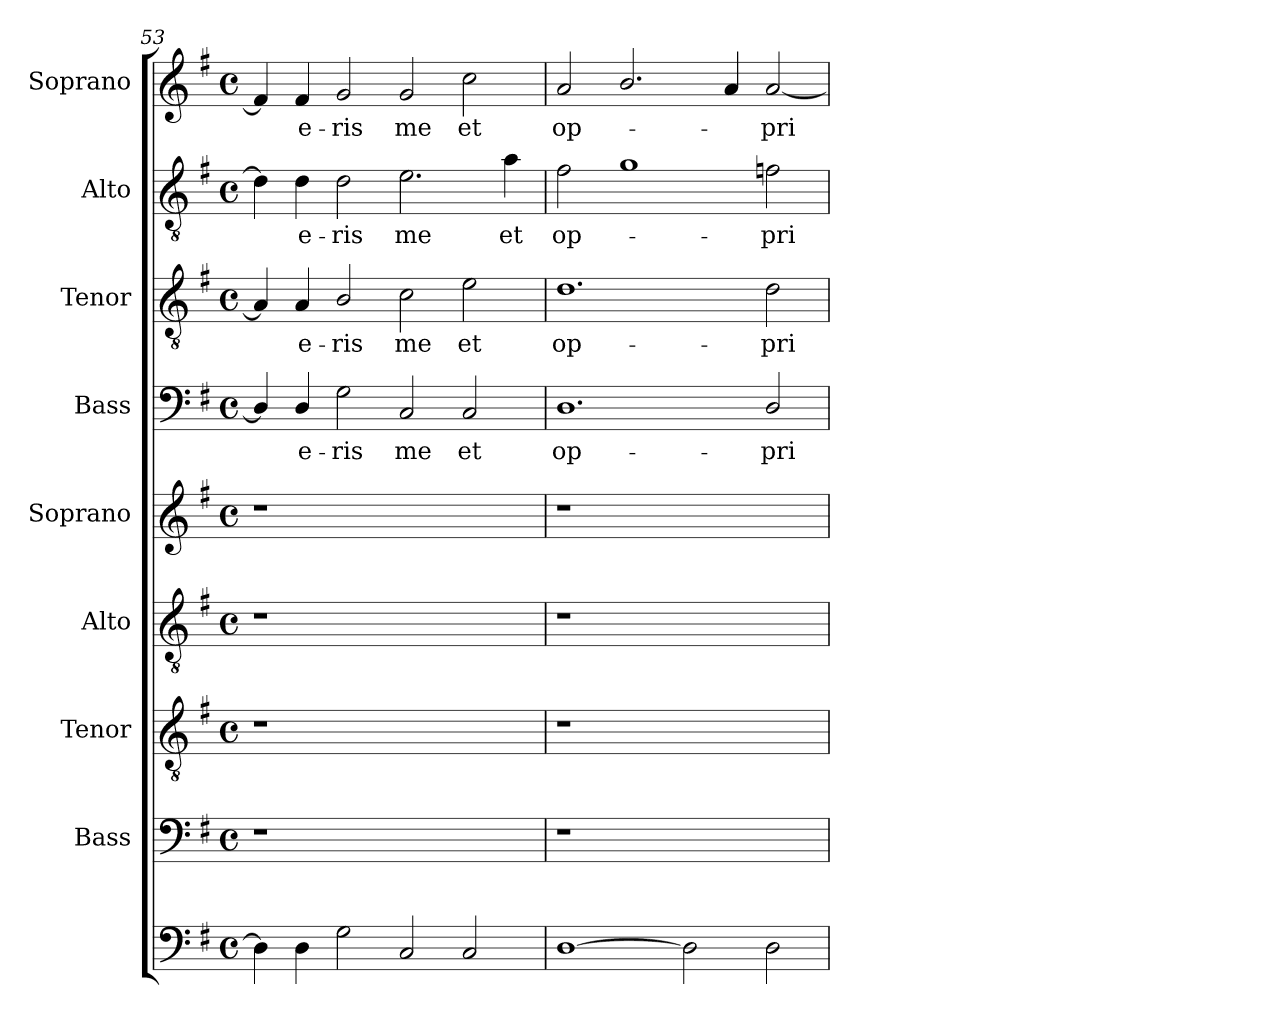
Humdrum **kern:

**kern	**kern	**kern	**kern	**kern	**kern	**text	**kern	**text	**kern	**text	**kern	**text
*part9	*part8	*part7	*part6	*part5	*part4	*part4	*part3	*part3	*part2	*part2	*part1	*part1
*staff9	*staff8	*staff7	*staff6	*staff5	*staff4	*staff4	*staff3	*staff3	*staff2	*staff2	*staff1	*staff1
*I""Violón y contrabajo"	*I"Bass	*I"Tenor	*I"Alto	*I"Soprano	*I"Bass	*	*I"Tenor	*	*I"Alto	*	*I"Soprano	*
*I'Cont.	*I'B.	*I'T.	*I'A.	*I'S.	*I'B.	*	*I'T.	*	*I'A.	*	*I'S.	*
*clefF4	*clefF4	*clefGv2	*clefGv2	*clefG2	*clefF4	*	*clefGv2	*	*clefGv2	*	*clefG2	*
*	*	*ITrd7c12	*ITrd7c12	*	*	*	*ITrd7c12	*	*ITrd7c12	*	*	*
*k[f#]	*k[f#]	*k[f#]	*k[f#]	*k[f#]	*k[f#]	*	*k[f#]	*	*k[f#]	*	*k[f#]	*
*G:	*G:	*G:	*G:	*G:	*G:	*	*G:	*	*G:	*	*G:	*
*M4/4	*M4/4	*M4/4	*M4/4	*M4/4	*M4/4	*	*M4/4	*	*M4/4	*	*M4/4	*
*met(c)	*met(c)	*met(c)	*met(c)	*met(c)	*met(c)	*	*met(c)	*	*met(c)	*	*met(c)	*
=53	=53	=53	=53	=53	=53	=53	=53	=53	=53	=53	=53	=53
!	!LO:N:vis=1	!LO:N:vis=1	!LO:N:vis=1	!LO:N:vis=1	!	!	!	!	!	!	!	!
4Di\]	1r	1r	1r	1r	4Di/]	.	4AAi/]	.	4Di\]	.	4f#i/]	.
!	!	!	!	!	!	!LO:LY:b:color=#000000	!	!	!	!	!	!
!	!	!	!	!	!	!	!	!LO:LY:b:color=#000000	!	!	!	!
!	!	!	!	!	!	!	!	!	!	!LO:LY:b:color=#000000	!	!
!	!	!	!	!	!	!	!	!	!	!	!	!LO:LY:b:color=#000000
4Di\	.	.	.	.	4Di/	-e-	4AAi/	-e-	4Di\	-e-	4f#i/	-e-
!	!	!	!	!	!	!LO:LY:b:color=#000000	!	!	!	!	!	!
!	!	!	!	!	!	!	!	!LO:LY:b:color=#000000	!	!	!	!
!	!	!	!	!	!	!	!	!	!	!LO:LY:b:color=#000000	!	!
!	!	!	!	!	!	!	!	!	!	!	!	!LO:LY:b:color=#000000
2Gi\	.	.	.	.	2Gi\	-ris	2BBi/	-ris	2Di\	-ris	2gi/	-ris
!	!	!	!	!	!	!LO:LY:b:color=#000000	!	!	!	!	!	!
!	!	!	!	!	!	!	!	!LO:LY:b:color=#000000	!	!	!	!
!	!	!	!	!	!	!	!	!	!	!LO:LY:b:color=#000000	!	!
!	!	!	!	!	!	!	!	!	!	!	!	!LO:LY:b:color=#000000
2Ci/	1ryy	1ryy	1ryy	1ryy	2Ci/	me	2Ci\	me	2.Ei\	me	2gi/	me
!	!	!	!	!	!	!LO:LY:b:color=#000000	!	!	!	!	!	!
!	!	!	!	!	!	!	!	!LO:LY:b:color=#000000	!	!	!	!
!	!	!	!	!	!	!	!	!	!	!	!	!LO:LY:b:color=#000000
2Ci/	.	.	.	.	2Ci/	et	2Ei\	et	.	.	2cci\	et
!	!	!	!	!	!	!	!	!	!	!LO:LY:b:color=#000000	!	!
.	.	.	.	.	.	.	.	.	4Ai\	et	.	.
=54	=54	=54	=54	=54	=54	=54	=54	=54	=54	=54	=54	=54
!	!LO:N:vis=1	!LO:N:vis=1	!LO:N:vis=1	!LO:N:vis=1	!	!	!	!	!	!	!	!
!	!	!	!	!	!	!LO:LY:b:color=#000000	!	!	!	!	!	!
!	!	!	!	!	!	!	!	!LO:LY:b:color=#000000	!	!	!	!
!	!	!	!	!	!	!	!	!	!	!LO:LY:b:color=#000000	!	!
!	!	!	!	!	!	!	!	!	!	!	!	!LO:LY:b:color=#000000
[1Di	1r	1r	1r	1r	1.Di	op-	1.Di	op-	2F#i\	op-	2ai/	op-
.	.	.	.	.	.	.	.	.	1Gi	.	2.bi/	.
2Di\]	1ryy	1ryy	1ryy	1ryy	.	.	.	.	.	.	.	.
.	.	.	.	.	.	.	.	.	.	.	4ai/	.
!	!	!	!	!	!	!LO:LY:b:color=#000000	!	!	!	!	!	!
!	!	!	!	!	!	!	!	!LO:LY:b:color=#000000	!	!	!	!
!	!	!	!	!	!	!	!	!	!	!LO:LY:b:color=#000000	!	!
!	!	!	!	!	!	!	!	!	!	!	!	!LO:LY:b:color=#000000
2Di\	.	.	.	.	2Di/	-pri-	2Di\	-pri-	2Fni\	-pri-	[2ai/	-pri-
=	=	=	=	=	=	=	=	=	=	=	=	=
*-	*-	*-	*-	*-	*-	*-	*-	*-	*-	*-	*-	*-
